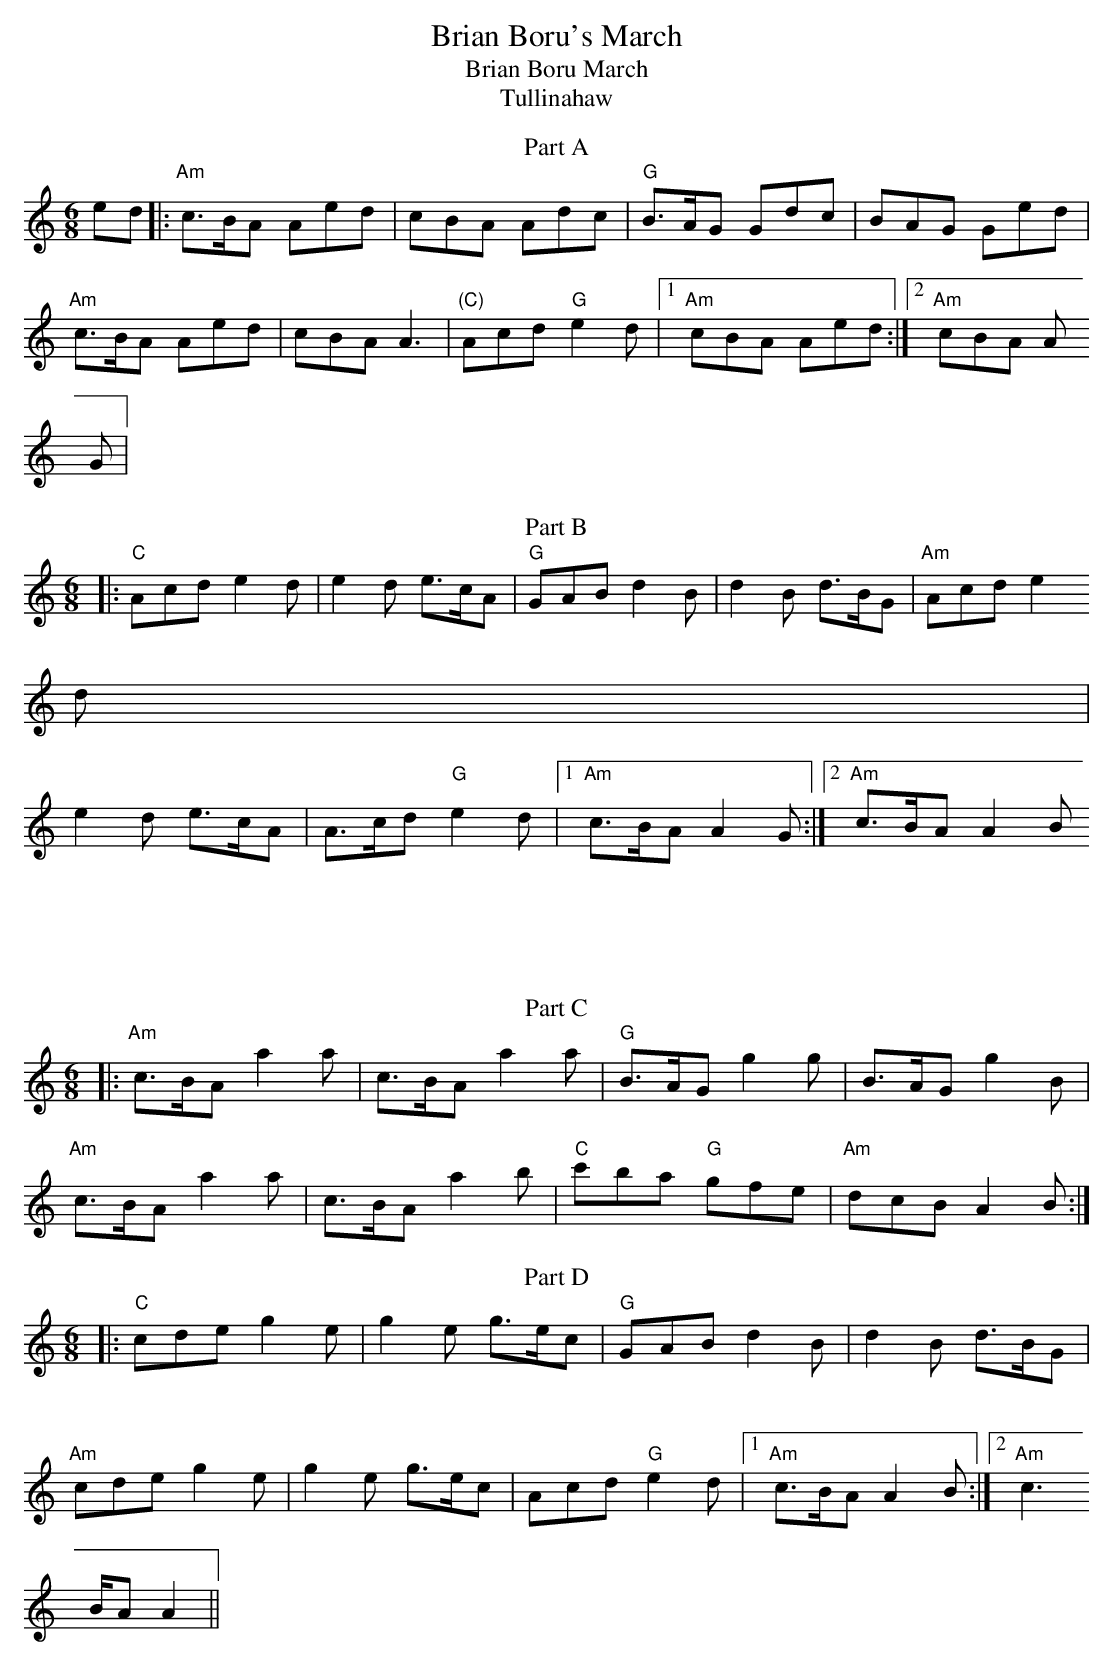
X:1
T:Brian Boru's March
T:Brian Boru March
T:Tullinahaw
M:6/8
L:1/8
K:Amin
T:Part A
ed |: "Am"c3/2B/A Aed | cBA Adc | "G"B3/2A/G Gdc | BAG Ged |
"Am"c3/2B/A Aed | cBA A3 | "(C)"Acd "G"e2 d |1 "Am"cBA Aed :|2 "Am"cBA A
2 G |
T:Part B
|: "C"Acd e2 d | e2 d e3/2c/A | "G"GAB d2 B | d2 B d3/2B/G | "Am"Acd e2
d |
e2 d e3/2c/A | A3/2c/d "G"e2 d |1 "Am"c3/2B/A A2 G :|2 "Am"c3/2B/A A2 B
|
T:Part C
|: "Am"c3/2B/A a2 a | c3/2B/A a2 a|"G"B3/2A/G g2 g | B3/2A/G g2 B |
 "Am"c3/2B/A a2 a | c3/2B/A a2 b | "C"c'ba "G"gfe | "Am"dcB A2 B :|
T:Part D
|: "C"cde g2 e | g2 e g3/2e/c | "G"GAB d2 B | d2 B d3/2B/G |
 "Am"cde g2 e | g2 e g3/2e/c |Acd "G"e2 d |1 "Am"c3/2B/A A2 B :|2 "Am"c3
/2B/A A2 ||
